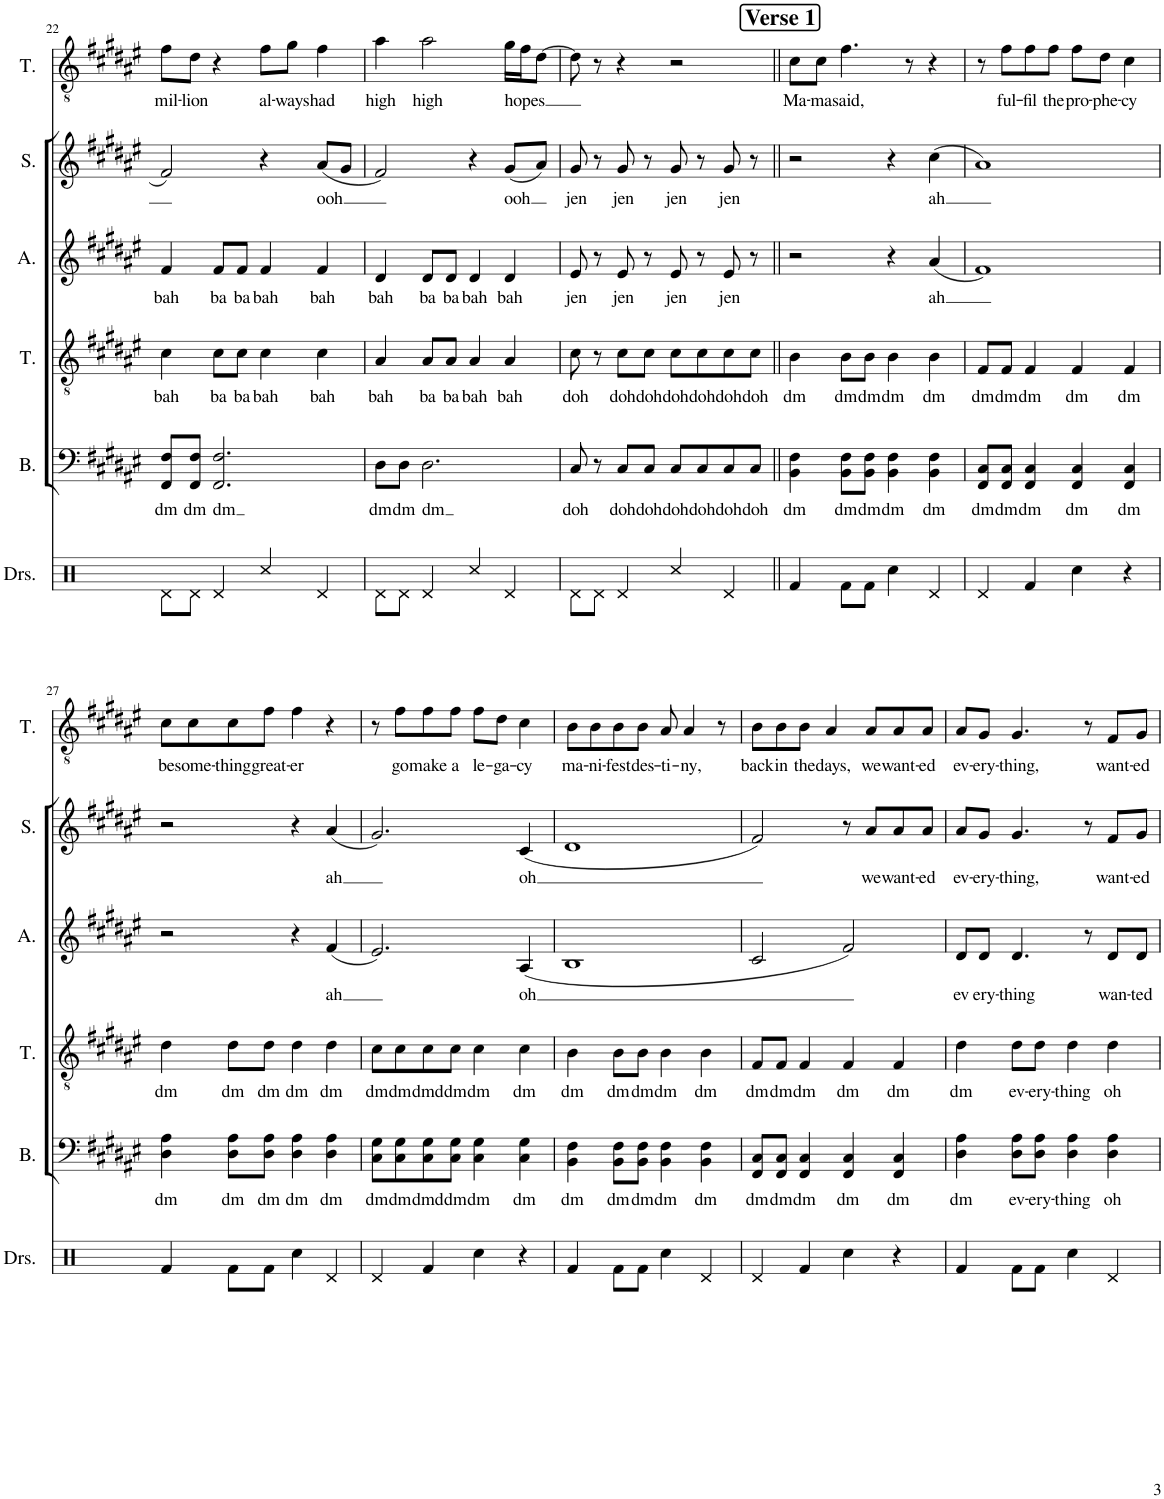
**kern	**kern	**text	**kern	**text	**kern	**text	**kern	**text	**kern	**text
*part6	*part5	*part5	*part4	*part4	*part3	*part3	*part2	*part2	*part1	*part1
*staff6	*staff5	*staff5	*staff4	*staff4	*staff3	*staff3	*staff2	*staff2	*staff1	*staff1
*I"Drumset	*I"Bass	*	*I"Tenor	*	*I"Alto	*	*I"Soprano	*	*I"Tenor	*
*I'Drs.	*I'B.	*	*I'T.	*	*I'A.	*	*I'S.	*	*I'T.	*
!!LO:PB:g=z
*clefX	*clefF4	*	*clefGv2	*	*clefG2	*	*clefG2	*	*clefGv2	*
*k[]	*k[f#c#g#d#a#e#]	*	*k[f#c#g#d#a#e#]	*	*k[f#c#g#d#a#e#]	*	*k[f#c#g#d#a#e#]	*	*k[f#c#g#d#a#e#]	*
*M4/4	*M4/4	*	*M4/4	*	*M4/4	*	*M4/4	*	*M4/4	*
=22	=22	=22	=22	=22	=22	=22	=22	=22	=22	=22
!	!	!LO:LY:b	!	!LO:LY:b	!	!LO:LY:b	!	!	!	!LO:LY:b
8Rd\L	8FF#/ 8F#/L	dm	4c#\	bah	4f#/	bah	2f#/	.	8f#\L	mil-
!	!	!LO:LY:b	!	!	!	!	!	!	!	!LO:LY:b
8Rd\J	8FF#/ 8F#/J	dm	.	.	.	.	.	.	8d#\J	-lion
!	!	!LO:LY:b	!	!LO:LY:b	!	!LO:LY:b	!	!	!	!
4Rd/	2.FF#/ 2.F#/	dm	8c#\L	ba	8f#/L	ba	.	.	4r	.
!	!	!	!	!LO:LY:b	!	!LO:LY:b	!	!	!	!
.	.	.	8c#\J	ba	8f#/J	ba	.	.	.	.
!	!	!	!	!LO:LY:b	!	!LO:LY:b	!	!	!	!LO:LY:b
4Rcc/	.	.	4c#\	bah	4f#/	bah	4r	.	8f#\L	al-
!	!	!	!	!	!	!	!	!	!	!LO:LY:b
.	.	.	.	.	.	.	.	.	8g#\J	-ways
!	!	!	!	!LO:LY:b	!	!LO:LY:b	!	!LO:LY:b	!	!LO:LY:b
4Rd/	.	.	4c#\	bah	4f#/	bah	(8a#/L	ooh	4f#\	had
.	.	.	.	.	.	.	8g#/J	.	.	.
=23	=23	=23	=23	=23	=23	=23	=23	=23	=23	=23
!	!	!LO:LY:b	!	!LO:LY:b	!	!LO:LY:b	!	!	!	!LO:LY:b
8Rd\L	8D#\L	dm	4A#/	bah	4d#/	bah	2f#/)	.	4a#\	high
!	!	!LO:LY:b	!	!	!	!	!	!	!	!
8Rd\J	8D#\J	dm	.	.	.	.	.	.	.	.
!	!	!LO:LY:b	!	!LO:LY:b	!	!LO:LY:b	!	!	!	!LO:LY:b
4Rd/	2.D#\	dm	8A#/L	ba	8d#/L	ba	.	.	2a#\	high
!	!	!	!	!LO:LY:b	!	!LO:LY:b	!	!	!	!
.	.	.	8A#/J	ba	8d#/J	ba	.	.	.	.
!	!	!	!	!LO:LY:b	!	!LO:LY:b	!	!	!	!
4Rcc/	.	.	4A#/	bah	4d#/	bah	4r	.	.	.
!	!	!	!	!LO:LY:b	!	!LO:LY:b	!	!LO:LY:b	!	!LO:LY:b
4Rd/	.	.	4A#/	bah	4d#/	bah	(8g#/L	ooh	16g#\LL	hopes
.	.	.	.	.	.	.	.	.	16f#\J	.
.	.	.	.	.	.	.	8a#/J)	.	[8d#\J	.
=24	=24	=24	=24	=24	=24	=24	=24	=24	=24	=24
!	!	!LO:LY:b	!	!LO:LY:b	!	!LO:LY:b	!	!LO:LY:b	!	!
8Rd\L	8C#/	doh	8c#\	doh	8e#/	jen	8g#/	jen	8d#\]	.
8Rd\J	8r	.	8r	.	8r	.	8r	.	8r	.
!	!	!LO:LY:b	!	!LO:LY:b	!	!LO:LY:b	!	!LO:LY:b	!	!
4Rd/	8C#/L	doh	8c#\L	doh	8e#/	jen	8g#/	jen	4r	.
!	!	!LO:LY:b	!	!LO:LY:b	!	!	!	!	!	!
.	8C#/J	doh	8c#\J	doh	8r	.	8r	.	.	.
!	!	!LO:LY:b	!	!LO:LY:b	!	!LO:LY:b	!	!LO:LY:b	!	!
4Rcc/	8C#/L	doh	8c#\L	doh	8e#/	jen	8g#/	jen	2r	.
!	!	!LO:LY:b	!	!LO:LY:b	!	!	!	!	!	!
.	8C#/	doh	8c#\	doh	8r	.	8r	.	.	.
!	!	!LO:LY:b	!	!LO:LY:b	!	!LO:LY:b	!	!LO:LY:b	!	!
4Rd/	8C#/	doh	8c#\	doh	8e#/	jen	8g#/	jen	.	.
!	!	!LO:LY:b	!	!LO:LY:b	!	!	!	!	!	!
.	8C#/J	doh	8c#\J	doh	8r	.	8r	.	.	.
!!LO:REH:place=s1:a:B:cj:fs=14:t=Verse 1
=25||	=25||	=25||	=25||	=25||	=25||	=25||	=25||	=25||	=25||	=25||
!	!	!LO:LY:b	!	!LO:LY:b	!	!	!	!	!	!LO:LY:b
4Rf/	4BB\ 4F#\	dm	4B\	dm	2r	.	2r	.	8c#\L	Ma-
!	!	!	!	!	!	!	!	!	!	!LO:LY:b
.	.	.	.	.	.	.	.	.	8c#\J	-ma
!	!	!LO:LY:b	!	!LO:LY:b	!	!	!	!	!	!LO:LY:b
8Rf\L	8BB\ 8F#\L	dm	8B\L	dm	.	.	.	.	4.f#\	said,
!	!	!LO:LY:b	!	!LO:LY:b	!	!	!	!	!	!
8Rf\J	8BB\ 8F#\J	dm	8B\J	dm	.	.	.	.	.	.
!	!	!LO:LY:b	!	!LO:LY:b	!	!	!	!	!	!
4Rcc\	4BB\ 4F#\	dm	4B\	dm	4r	.	4r	.	.	.
.	.	.	.	.	.	.	.	.	8r	.
!	!	!LO:LY:b	!	!LO:LY:b	!	!LO:LY:b	!	!LO:LY:b	!	!
4Rd/	4BB\ 4F#\	dm	4B\	dm	(4a#/	ah	(4cc#\	ah	4r	.
=26	=26	=26	=26	=26	=26	=26	=26	=26	=26	=26
!	!	!LO:LY:b	!	!LO:LY:b	!	!	!	!	!	!
4Rd/	8FF#/ 8C#/L	dm	8F#/L	dm	1f#)	.	1a#)	.	8r	.
!	!	!LO:LY:b	!	!LO:LY:b	!	!	!	!	!	!LO:LY:b
.	8FF#/ 8C#/J	dm	8F#/J	dm	.	.	.	.	8f#\L	ful-
!	!	!LO:LY:b	!	!LO:LY:b	!	!	!	!	!	!LO:LY:b
4Rf/	4FF#/ 4C#/	dm	4F#/	dm	.	.	.	.	8f#\	-fil
!	!	!	!	!	!	!	!	!	!	!LO:LY:b
.	.	.	.	.	.	.	.	.	8f#\J	the
!	!	!LO:LY:b	!	!LO:LY:b	!	!	!	!	!	!LO:LY:b
4Rcc\	4FF#/ 4C#/	dm	4F#/	dm	.	.	.	.	8f#\L	pro-
!	!	!	!	!	!	!	!	!	!	!LO:LY:b
.	.	.	.	.	.	.	.	.	8d#\J	-phe-
!	!	!LO:LY:b	!	!LO:LY:b	!	!	!	!	!	!LO:LY:b
4r	4FF#/ 4C#/	dm	4F#/	dm	.	.	.	.	4c#\	-cy
!!LO:LB:g=z
=27	=27	=27	=27	=27	=27	=27	=27	=27	=27	=27
!	!	!LO:LY:b	!	!LO:LY:b	!	!	!	!	!	!LO:LY:b
4Rf/	4D#\ 4A#\	dm	4d#\	dm	2r	.	2r	.	8c#\L	be
!	!	!	!	!	!	!	!	!	!	!LO:LY:b
.	.	.	.	.	.	.	.	.	8c#\	some-
!	!	!LO:LY:b	!	!LO:LY:b	!	!	!	!	!	!LO:LY:b
8Rf\L	8D#\ 8A#\L	dm	8d#\L	dm	.	.	.	.	8c#\	-thing
!	!	!LO:LY:b	!	!LO:LY:b	!	!	!	!	!	!LO:LY:b
8Rf\J	8D#\ 8A#\J	dm	8d#\J	dm	.	.	.	.	8f#\J	great-
!	!	!LO:LY:b	!	!LO:LY:b	!	!	!	!	!	!LO:LY:b
4Rcc\	4D#\ 4A#\	dm	4d#\	dm	4r	.	4r	.	4f#\	-er
!	!	!LO:LY:b	!	!LO:LY:b	!	!LO:LY:b	!	!LO:LY:b	!	!
4Rd/	4D#\ 4A#\	dm	4d#\	dm	(4f#/	ah	(4a#/	ah	4r	.
=28	=28	=28	=28	=28	=28	=28	=28	=28	=28	=28
!	!	!LO:LY:b	!	!LO:LY:b	!	!	!	!	!	!
4Rd/	8C#\ 8G#\L	dm	8c#\L	dm	2.e#/)	.	2.g#/)	.	8r	.
!	!	!LO:LY:b	!	!LO:LY:b	!	!	!	!	!	!LO:LY:b
.	8C#\ 8G#\	dm	8c#\	dm	.	.	.	.	8f#\L	go
!	!	!LO:LY:b	!	!LO:LY:b	!	!	!	!	!	!LO:LY:b
4Rf/	8C#\ 8G#\	dmd	8c#\	dmd	.	.	.	.	8f#\	make
!	!	!LO:LY:b	!	!LO:LY:b	!	!	!	!	!	!LO:LY:b
.	8C#\ 8G#\J	dm	8c#\J	dm	.	.	.	.	8f#\J	a
!	!	!LO:LY:b	!	!LO:LY:b	!	!	!	!	!	!LO:LY:b
4Rcc\	4C#\ 4G#\	dm	4c#\	dm	.	.	.	.	8f#\L	le-
!	!	!	!	!	!	!	!	!	!	!LO:LY:b
.	.	.	.	.	.	.	.	.	8d#\J	-ga-
!	!	!LO:LY:b	!	!LO:LY:b	!	!LO:LY:b	!	!LO:LY:b	!	!LO:LY:b
4r	4C#\ 4G#\	dm	4c#\	dm	(4A#/	oh	(4c#/	oh	4c#\	-cy
=29	=29	=29	=29	=29	=29	=29	=29	=29	=29	=29
!	!	!LO:LY:b	!	!LO:LY:b	!	!	!	!	!	!LO:LY:b
4Rf/	4BB\ 4F#\	dm	4B\	dm	1B	.	1d#	.	8B\L	ma-
!	!	!	!	!	!	!	!	!	!	!LO:LY:b
.	.	.	.	.	.	.	.	.	8B\	-ni-
!	!	!LO:LY:b	!	!LO:LY:b	!	!	!	!	!	!LO:LY:b
8Rf\L	8BB\ 8F#\L	dm	8B\L	dm	.	.	.	.	8B\	-fest
!	!	!LO:LY:b	!	!LO:LY:b	!	!	!	!	!	!LO:LY:b
8Rf\J	8BB\ 8F#\J	dm	8B\J	dm	.	.	.	.	8B\J	des-
!	!	!LO:LY:b	!	!LO:LY:b	!	!	!	!	!	!LO:LY:b
4Rcc\	4BB\ 4F#\	dm	4B\	dm	.	.	.	.	8A#/	-ti-
!	!	!	!	!	!	!	!	!	!	!LO:LY:b
.	.	.	.	.	.	.	.	.	4A#/	-ny,
!	!	!LO:LY:b	!	!LO:LY:b	!	!	!	!	!	!
4Rd/	4BB\ 4F#\	dm	4B\	dm	.	.	.	.	.	.
.	.	.	.	.	.	.	.	.	8r	.
=30	=30	=30	=30	=30	=30	=30	=30	=30	=30	=30
!	!	!LO:LY:b	!	!LO:LY:b	!	!	!	!	!	!LO:LY:b
4Rd/	8FF#/ 8C#/L	dm	8F#/L	dm	2c#/	.	2f#/)	.	8B\L	back
!	!	!LO:LY:b	!	!LO:LY:b	!	!	!	!	!	!LO:LY:b
.	8FF#/ 8C#/J	dm	8F#/J	dm	.	.	.	.	8B\	in
!	!	!LO:LY:b	!	!LO:LY:b	!	!	!	!	!	!LO:LY:b
4Rf/	4FF#/ 4C#/	dm	4F#/	dm	.	.	.	.	8B\J	the
!	!	!	!	!	!	!	!	!	!	!LO:LY:b
.	.	.	.	.	.	.	.	.	4A#/	days,
!	!	!LO:LY:b	!	!LO:LY:b	!	!	!	!	!	!
4Rcc\	4FF#/ 4C#/	dm	4F#/	dm	2f#/)	.	8r	.	.	.
!	!	!	!	!	!	!	!	!LO:LY:b	!	!LO:LY:b
.	.	.	.	.	.	.	8a#/L	we	8A#/L	we
!	!	!LO:LY:b	!	!LO:LY:b	!	!	!	!LO:LY:b	!	!LO:LY:b
4r	4FF#/ 4C#/	dm	4F#/	dm	.	.	8a#/	want-	8A#/	want-
!	!	!	!	!	!	!	!	!LO:LY:b	!	!LO:LY:b
.	.	.	.	.	.	.	8a#/J	-ed	8A#/J	-ed
=31	=31	=31	=31	=31	=31	=31	=31	=31	=31	=31
!	!	!LO:LY:b	!	!LO:LY:b	!	!LO:LY:b	!	!LO:LY:b	!	!LO:LY:b
4Rf/	4D#\ 4A#\	dm	4d#\	dm	8d#/L	-ev	8a#/L	ev-	8A#/L	ev-
!	!	!	!	!	!	!LO:LY:b	!	!LO:LY:b	!	!LO:LY:b
.	.	.	.	.	8d#/J	ery-	8g#/J	-ery-	8G#/J	-ery-
!	!	!LO:LY:b	!	!LO:LY:b	!	!LO:LY:b	!	!LO:LY:b	!	!LO:LY:b
8Rf\L	8D#\ 8A#\L	ev-	8d#\L	ev-	4.d#/	-thing	4.g#/	-thing,	4.G#/	-thing,
!	!	!LO:LY:b	!	!LO:LY:b	!	!	!	!	!	!
8Rf\J	8D#\ 8A#\J	-ery-	8d#\J	-ery-	.	.	.	.	.	.
!	!	!LO:LY:b	!	!LO:LY:b	!	!	!	!	!	!
4Rcc\	4D#\ 4A#\	-thing	4d#\	-thing	.	.	.	.	.	.
.	.	.	.	.	8r	.	8r	.	8r	.
!	!	!LO:LY:b	!	!LO:LY:b	!	!LO:LY:b	!	!LO:LY:b	!	!LO:LY:b
4Rd/	4D#\ 4A#\	oh	4d#\	oh	8d#/L	wan-	8f#/L	want-	8F#/L	want-
!	!	!	!	!	!	!LO:LY:b	!	!LO:LY:b	!	!LO:LY:b
.	.	.	.	.	8d#/J	-ted	8g#/J	-ed	8G#/J	-ed
=	=	=	=	=	=	=	=	=	=	=
*-	*-	*-	*-	*-	*-	*-	*-	*-	*-	*-
